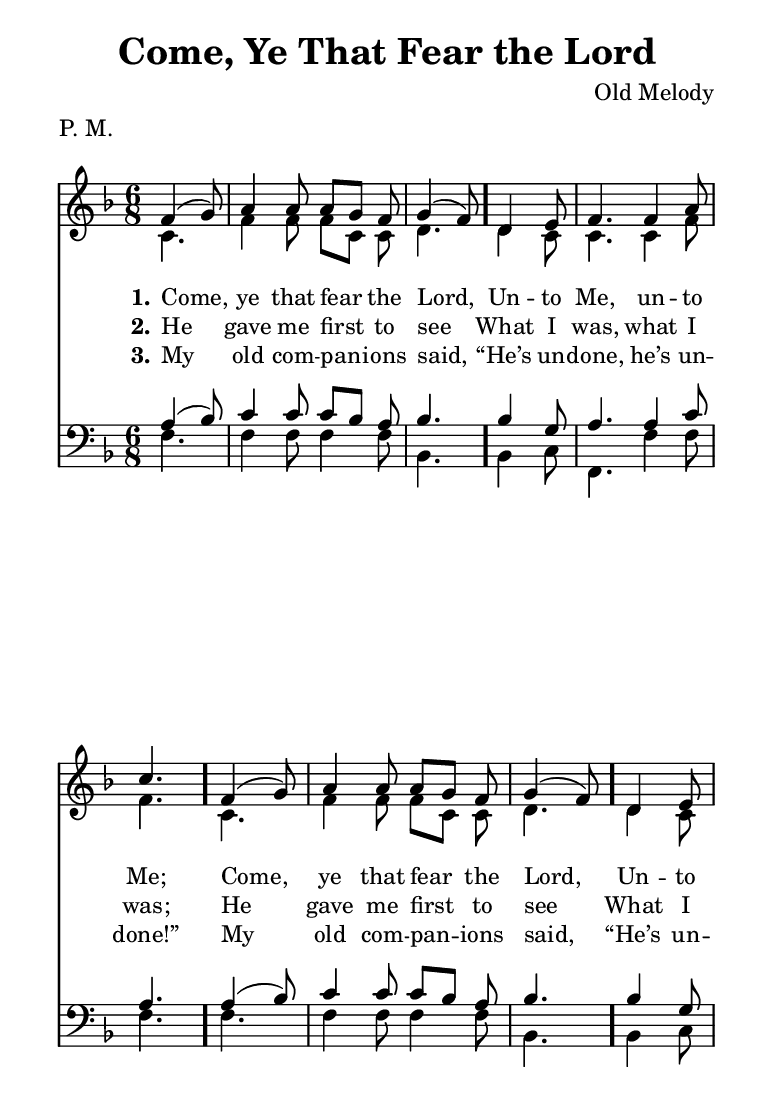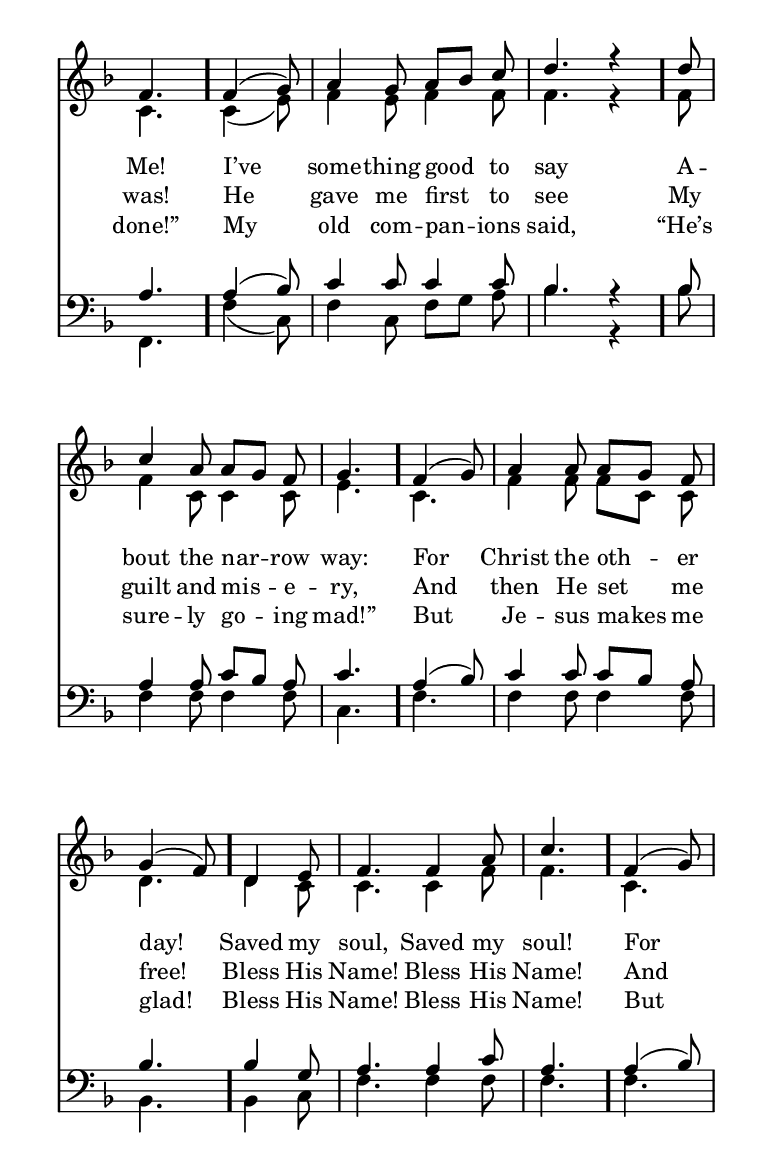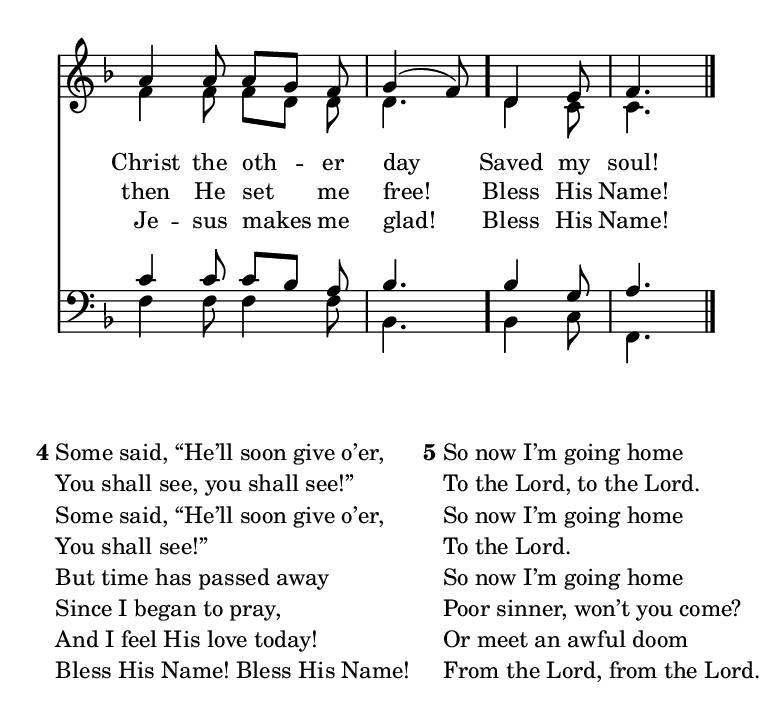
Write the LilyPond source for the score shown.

\include "common/global.ily"
\paper {
  \include "common/paper.ily"
  %ragged-bottom = ##t
  %ragged-last-bottom = ##t
  %systems-per-page = ##f
  %page-count = ##f
}

\header{
  hymnnumber = "78"
  title = "Come, Ye That Fear the Lord"
  tunename = "Lorneville"
  meter = "P. M."
  %poet = ""
  composer = "Old Melody"
  %copyright = ""
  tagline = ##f
}

% for fermata in MIDI
ta = { \tempo 4=100 }
tb = { \tempo 4=50  }

patternAA = { c4( c8) | c4 c8 c8[ c8] c8 | c4( c8) }
patternAB = { c4.     | c4 c8 c8[ c8] c8 | c4.     }
patternAC = { c4( c8) | c4 c8 c8[ c8] c8 | c4.     }
patternAD = { c4.     | c4 c8 c4      c8 | c4.     }

patternBA = { c4 c8 c4. }

patternCA = { \patternBA }

patternDA = { c4( c8) | c4 c8 c8[ c8] c8 | c4. c4 }
patternDB = { c4( c8) | c4 c8 c4      c8 | c4. c4 }

patternEA = { c8 | c4 c8 c8[ c8] c8 | c4. }
patternEB = { c8 | c4 c8 c4      c8 | c4. }

global = {
  \include "common/overrides.ily"
  \override Staff.TimeSignature.style = #'()
  \time 6/8
  \override Score.MetronomeMark.transparent = ##t % hide all fermata changes too
  \ta
  \key f \major
  \partial 4.
  \autoBeamOff
}

notesSoprano = {
\global
\relative c' {

  \changePitch \patternAA { f g | a a a g f | g f }
  \changePitch \patternBA { d e | f f a | c }
  \changePitch \patternAA { f, g a a a g f | g f }
  \changePitch \patternCA { d e f }

  \changePitch \patternDA { f g | a g a bes c | d r }
  \changePitch \patternEA { d | c a a g f | g }
  \changePitch \patternAA { f g | a a a g f | g f }
  \changePitch \patternCA { d e f }
  \changePitch \patternCA { f a | c }

  \changePitch \patternAA { f, g | a a a g f | g f }
  \changePitch \patternCA { d e | f }

  \bar "|."

}
}

notesAlto = {
\global
\relative e' {

  \changePitch \patternAB { c | f f f c c | d }
  \changePitch \patternBA { d c | c c f | f }
  \changePitch \patternAB { c | f f f c c | d }
  \changePitch \patternCA { d c | c }

  \changePitch \patternDB { c e | f e f f | f r }
  \changePitch \patternEB { f | f c c c | e }
  \changePitch \patternAB { c | f f f c c | d }
  \changePitch \patternCA { d c c }
  \changePitch \patternCA { c f | f }

  \changePitch \patternAB { c | f f f d d | d }
  \changePitch \patternCA { d c | c }

}
}

notesTenor = {
\global
\relative a {

  \changePitch \patternAC { a bes | c c c bes a | bes }
  \changePitch \patternBA { bes g | a a c | a }
  \changePitch \patternAC { a bes | c c c bes a | bes }
  \changePitch \patternCA { bes g | a }

  \changePitch \patternDB { a bes | c c c c | bes r }
  \changePitch \patternEA { bes | a a c bes a | c }
  \changePitch \patternAC { a bes | c c c bes a | bes }
  \changePitch \patternCA { bes g | a}
  \changePitch \patternCA { a c | a }

  \changePitch \patternAC { a bes | c c c bes a | bes }
  \changePitch \patternCA { bes g | a }

}
}

notesBass = {
\global
\relative f {

  \changePitch \patternAD { f | f f f f | bes, }
  \changePitch \patternBA { bes c | f, f' f | f }
  \changePitch \patternAD { f | f f f f | bes, }
  \changePitch \patternCA { bes c | f, }

  \changePitch \patternDA { f' c | f c f g a | bes r }
  \changePitch \patternEB { bes | f f f f | c }
  \changePitch \patternAD { f | f f f f | bes, }
  \changePitch \patternCA { bes c | f }
  \changePitch \patternCA { f f | f }

  \changePitch \patternAD { f | f f f f | bes, }
  \changePitch \patternCA { bes c | f, }

}
}

wordsA = \lyricmode {
\set stanza = "1."

Come, ye that fear the Lord, \bar "."
Un -- to Me, un -- to Me; \bar "."
Come, ye that fear the Lord, \bar "."
Un -- to Me! \bar "."
I’ve some -- thing good to say \bar "."
A -- bout the nar -- row way: \bar "."
For Christ the oth -- er day! \bar "."
Saved my soul, Saved my soul! \bar "."
For Christ the oth -- er day \bar "."
Saved my soul! \bar "."

}

wordsB = \lyricmode {
\set stanza = "2."

He gave me first to see
What I was, what I was;
He gave me first to see
What I was!
He gave me first to see
My guilt and mis -- e -- ry,
And then He set me free!
Bless His Name! Bless His Name!
And then He set me free!
Bless His Name!

}

wordsC = \lyricmode {
\set stanza = "3."

My old com -- pan -- ions said,
“He’s un -- done, he’s un -- done!”
My old com -- pan -- ions said,
“He’s un -- done!”
My old com -- pan -- ions said,
“He’s sure -- ly go -- ing mad!”
But Je -- sus makes me glad!
Bless His Name! Bless His Name!
But Je -- sus makes me glad!
Bless His Name!

}

wordsD = \markuplist {

\line { Some said, “He’ll soon give o’er, }
\line { You shall see, you shall see!” }
\line { Some said, “He’ll soon give o’er, }
\line { You shall see!” }
\line { But time has passed away }
\line { Since I began to pray, }
\line { And I feel His love today! }
\line { Bless His Name! Bless His Name! }

}

wordsE = \markuplist {

\line { So now I’m going home }
\line { To the Lord, to the Lord. }
\line { So now I’m going home }
\line { To the Lord. }
\line { So now I’m going home }
\line { Poor sinner, won’t you come? }
\line { Or meet an awful doom }
\line { From the Lord, from the Lord. }

}

\score {
  \context ChoirStaff <<
    \context Staff = upper <<
      \set ChoirStaff.systemStartDelimiter = #'SystemStartBar
      \context Voice  = sopranos { \voiceOne << \notesSoprano >> }
      \context Voice  = altos { \voiceTwo << \notesAlto >> }
      \context Lyrics = one   \lyricsto sopranos \wordsA
      \context Lyrics = two   \lyricsto sopranos \wordsB
      \context Lyrics = three \lyricsto sopranos \wordsC
    >>
    \context Staff = men <<
      \clef bass
      \context Voice  = tenors { \voiceOne << \notesTenor >> }
      \context Voice  = basses { \voiceTwo << \notesBass >> }
    >>
  >>
  \layout {
    \include "common/layout.ily"
  }
  \midi{
    \include "common/midi.ily"
  }
}

\noPageBreak

\markup { \fill-line { %\column {
  \hspace #0.1
  \line{ \bold 4 \column { \wordsD } } %\combine \null \vspace #0.4
  \hspace #0.1
  \line{ \bold 5 \column { \wordsE } } %\combine \null \vspace #0.4
  \hspace #0.1
} } %}

\version "2.18.0"  % necessary for upgrading to future LilyPond versions.

% vi:set et ts=2 sw=2 ai nocindent syntax=lilypond:
